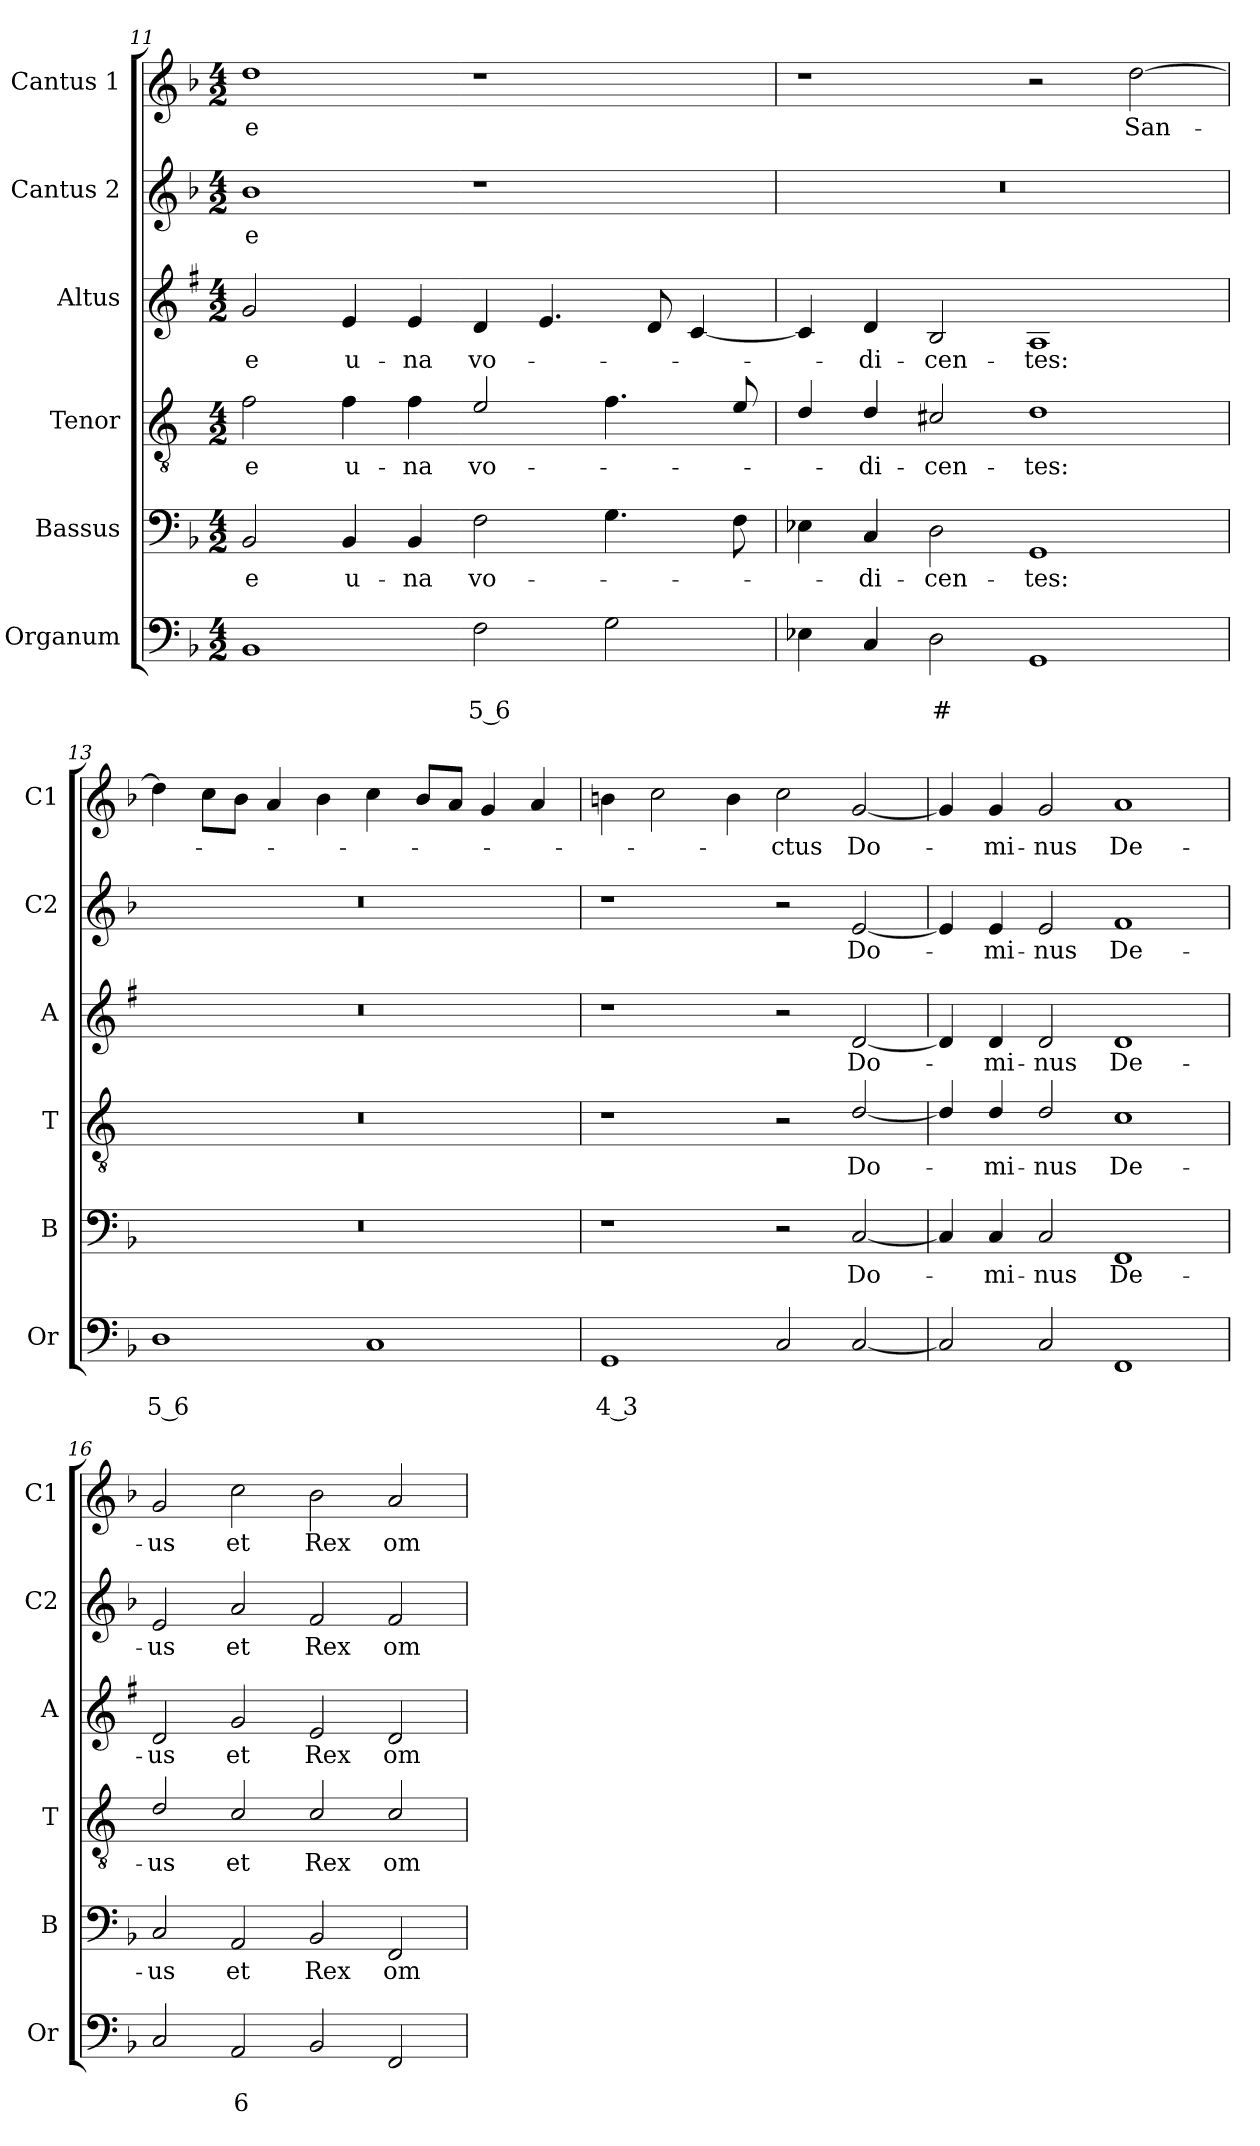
**kern	**text	**text	**kern	**text	**kern	**text	**kern	**text	**kern	**text	**kern	**text
*part6	*part6	*part6	*part5	*part5	*part4	*part4	*part3	*part3	*part2	*part2	*part1	*part1
*staff6	*staff6	*staff6	*staff5	*staff5	*staff4	*staff4	*staff3	*staff3	*staff2	*staff2	*staff1	*staff1
*I"Organum	*	*	*I"Bassus	*	*I"Tenor	*	*I"Altus	*	*I"Cantus 2	*	*I"Cantus 1	*
*I'Or	*	*	*I'B	*	*I'T	*	*I'A	*	*I'C2	*	*I'C1	*
*clefF4	*	*	*clefF4	*	*clefGv2	*	*clefG2	*	*clefG2	*	*clefG2	*
*	*	*	*	*	*ITrd4c7	*	*ITrd1c2	*	*	*	*	*
*k[b-]	*	*	*k[b-]	*	*k[b-]	*	*k[b-]	*	*k[b-]	*	*k[b-]	*
*F:	*	*	*F:	*	*F:	*	*F:	*	*F:	*	*F:	*
*M4/2	*	*	*M4/2	*	*M4/2	*	*M4/2	*	*M4/2	*	*M4/2	*
=11	=11	=11	=11	=11	=11	=11	=11	=11	=11	=11	=11	=11
!	!	!	!	!LO:LY:b	!	!LO:LY:b	!	!LO:LY:b	!	!LO:LY:b	!	!LO:LY:b
1BB-	.	.	2BB-/	-e	2B-\	-e	2f/	-e	1b-	-e	1dd	-e
!	!	!	!	!LO:LY:b	!	!LO:LY:b	!	!LO:LY:b	!	!	!	!
.	.	.	4BB-/	u-	4B-\	u-	4d/	u-	.	.	.	.
!	!	!	!	!LO:LY:b	!	!LO:LY:b	!	!LO:LY:b	!	!	!	!
.	.	.	4BB-/	-na	4B-\	-na	4d/	-na	.	.	.	.
!	!	!LO:LY:b	!	!LO:LY:b	!	!LO:LY:b	!	!LO:LY:b	!	!	!	!
2F\	.	5 6	2F\	vo-	2A/	vo-	4c/	vo-	1r	.	1r	.
.	.	.	.	.	.	.	4.d/	.	.	.	.	.
2G\	.	.	4.G\	.	4.B-\	.	.	.	.	.	.	.
.	.	.	.	.	.	.	8c/	.	.	.	.	.
.	.	.	.	.	.	.	[4B-/	.	.	.	.	.
.	.	.	8F\	.	8A/	.	.	.	.	.	.	.
=12	=12	=12	=12	=12	=12	=12	=12	=12	=12	=12	=12	=12
4E-X\	.	.	4E-X\	.	4G/	.	4B-/]	.	0r	.	1r	.
!	!	!	!	!LO:LY:b	!	!LO:LY:b	!	!LO:LY:b	!	!	!	!
4C/	.	.	4C/	-di-	4G/	-di-	4c/	-di-	.	.	.	.
!	!	!LO:LY:b	!	!LO:LY:b	!	!LO:LY:b	!	!LO:LY:b	!	!	!	!
2D\	.	#	2D\	-cen-	2F#X/	-cen-	2A/	-cen-	.	.	.	.
!	!	!	!	!LO:LY:b	!	!LO:LY:b	!	!LO:LY:b	!	!	!	!
1GG	.	.	1GG	-tes:	1G	-tes:	1G	-tes:	.	.	2r	.
!	!	!	!	!	!	!	!	!	!	!	!	!LO:LY:b
.	.	.	.	.	.	.	.	.	.	.	[2dd\	San-
=13	=13	=13	=13	=13	=13	=13	=13	=13	=13	=13	=13	=13
!	!	!LO:LY:b	!	!	!	!	!	!	!	!	!	!
1D	.	5 6	0r	.	0r	.	0r	.	0r	.	4dd\]	.
.	.	.	.	.	.	.	.	.	.	.	8cc\L	.
.	.	.	.	.	.	.	.	.	.	.	8b-\J	.
.	.	.	.	.	.	.	.	.	.	.	4a/	.
.	.	.	.	.	.	.	.	.	.	.	4b-\	.
1C	.	.	.	.	.	.	.	.	.	.	4cc\	.
.	.	.	.	.	.	.	.	.	.	.	8b-/L	.
.	.	.	.	.	.	.	.	.	.	.	8a/J	.
.	.	.	.	.	.	.	.	.	.	.	4g/	.
.	.	.	.	.	.	.	.	.	.	.	4a/	.
!!LO:LB:g=z
=14	=14	=14	=14	=14	=14	=14	=14	=14	=14	=14	=14	=14
!	!	!LO:LY:b	!	!	!	!	!	!	!	!	!	!
1GG	.	4 3	1r	.	1r	.	1r	.	1r	.	4bn\	.
.	.	.	.	.	.	.	.	.	.	.	2cc\	.
.	.	.	.	.	.	.	.	.	.	.	4b\	.
!	!	!	!	!	!	!	!	!	!	!	!	!LO:LY:b
2C/	.	.	2r	.	2r	.	2r	.	2r	.	2cc\	-ctus
!	!	!	!	!LO:LY:b	!	!LO:LY:b	!	!LO:LY:b	!	!LO:LY:b	!	!LO:LY:b
[2C/	.	.	[2C/	Do-	[2G/	Do-	[2c/	Do-	[2e/	Do-	[2g/	Do-
=15	=15	=15	=15	=15	=15	=15	=15	=15	=15	=15	=15	=15
2C/]	.	.	4C/]	.	4G/]	.	4c/]	.	4e/]	.	4g/]	.
!	!	!	!	!LO:LY:b	!	!LO:LY:b	!	!LO:LY:b	!	!LO:LY:b	!	!LO:LY:b
.	.	.	4C/	-mi-	4G/	-mi-	4c/	-mi-	4e/	-mi-	4g/	-mi-
!	!	!	!	!LO:LY:b	!	!LO:LY:b	!	!LO:LY:b	!	!LO:LY:b	!	!LO:LY:b
2C/	.	.	2C/	-nus	2G/	-nus	2c/	-nus	2e/	-nus	2g/	-nus
!	!	!	!	!LO:LY:b	!	!LO:LY:b	!	!LO:LY:b	!	!LO:LY:b	!	!LO:LY:b
1FF	.	.	1FF	De-	1F	De-	1c	De-	1f	De-	1a	De-
=16	=16	=16	=16	=16	=16	=16	=16	=16	=16	=16	=16	=16
!	!	!	!	!LO:LY:b	!	!LO:LY:b	!	!LO:LY:b	!	!LO:LY:b	!	!LO:LY:b
2C/	.	.	2C/	-us	2G/	-us	2c/	-us	2e/	-us	2g/	-us
!	!	!LO:LY:b	!	!LO:LY:b	!	!LO:LY:b	!	!LO:LY:b	!	!LO:LY:b	!	!LO:LY:b
2AA/	.	6	2AA/	et	2F/	et	2f/	et	2a/	et	2cc\	et
!	!	!	!	!LO:LY:b	!	!LO:LY:b	!	!LO:LY:b	!	!LO:LY:b	!	!LO:LY:b
2BB-/	.	.	2BB-/	Rex	2F/	Rex	2d/	Rex	2f/	Rex	2b-\	Rex
!	!	!	!	!LO:LY:b	!	!LO:LY:b	!	!LO:LY:b	!	!LO:LY:b	!	!LO:LY:b
2FF/	.	.	2FF/	om-	2F/	om-	2c/	om-	2f/	om-	2a/	om-
=	=	=	=	=	=	=	=	=	=	=	=	=
*-	*-	*-	*-	*-	*-	*-	*-	*-	*-	*-	*-	*-
